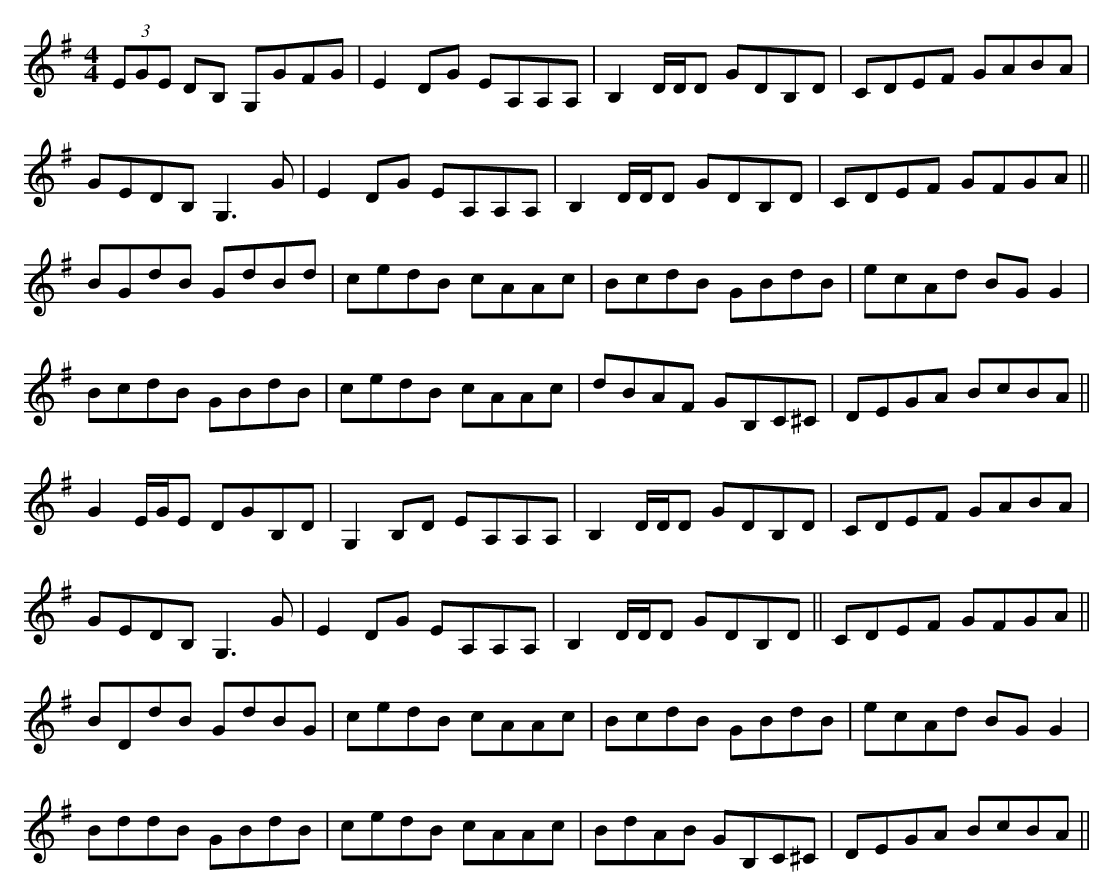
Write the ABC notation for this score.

X:1
M:4/4
K:G
(3EGE DB, G,GFG| E2DG EA,A,A,|B,2D/D/D GDB,D|CDEF GABA|
GEDB, G,3G|E2DG EA,A,A,|B,2D/D/D GDB,D|CDEF GFGA||
BGdB GdBd|cedB cAAc|BcdB GBdB|ecAd BGG2|
BcdB GBdB|cedB cAAc|dBAF GB,C^C|DEGA BcBA||
G2E/G/E DGB,D|G,2B,D EA,A,A,|B,2D/D/D GDB,D|CDEF GABA|
GEDB, G,3G|E2DG EA,A,A,|B,2D/D/D GDB,D||CDEF GFGA||
BDdB GdBG|cedB cAAc|BcdB GBdB|ecAd BGG2|
BddB GBdB|cedB cAAc|BdAB GB,C^C|DEGA BcBA||
